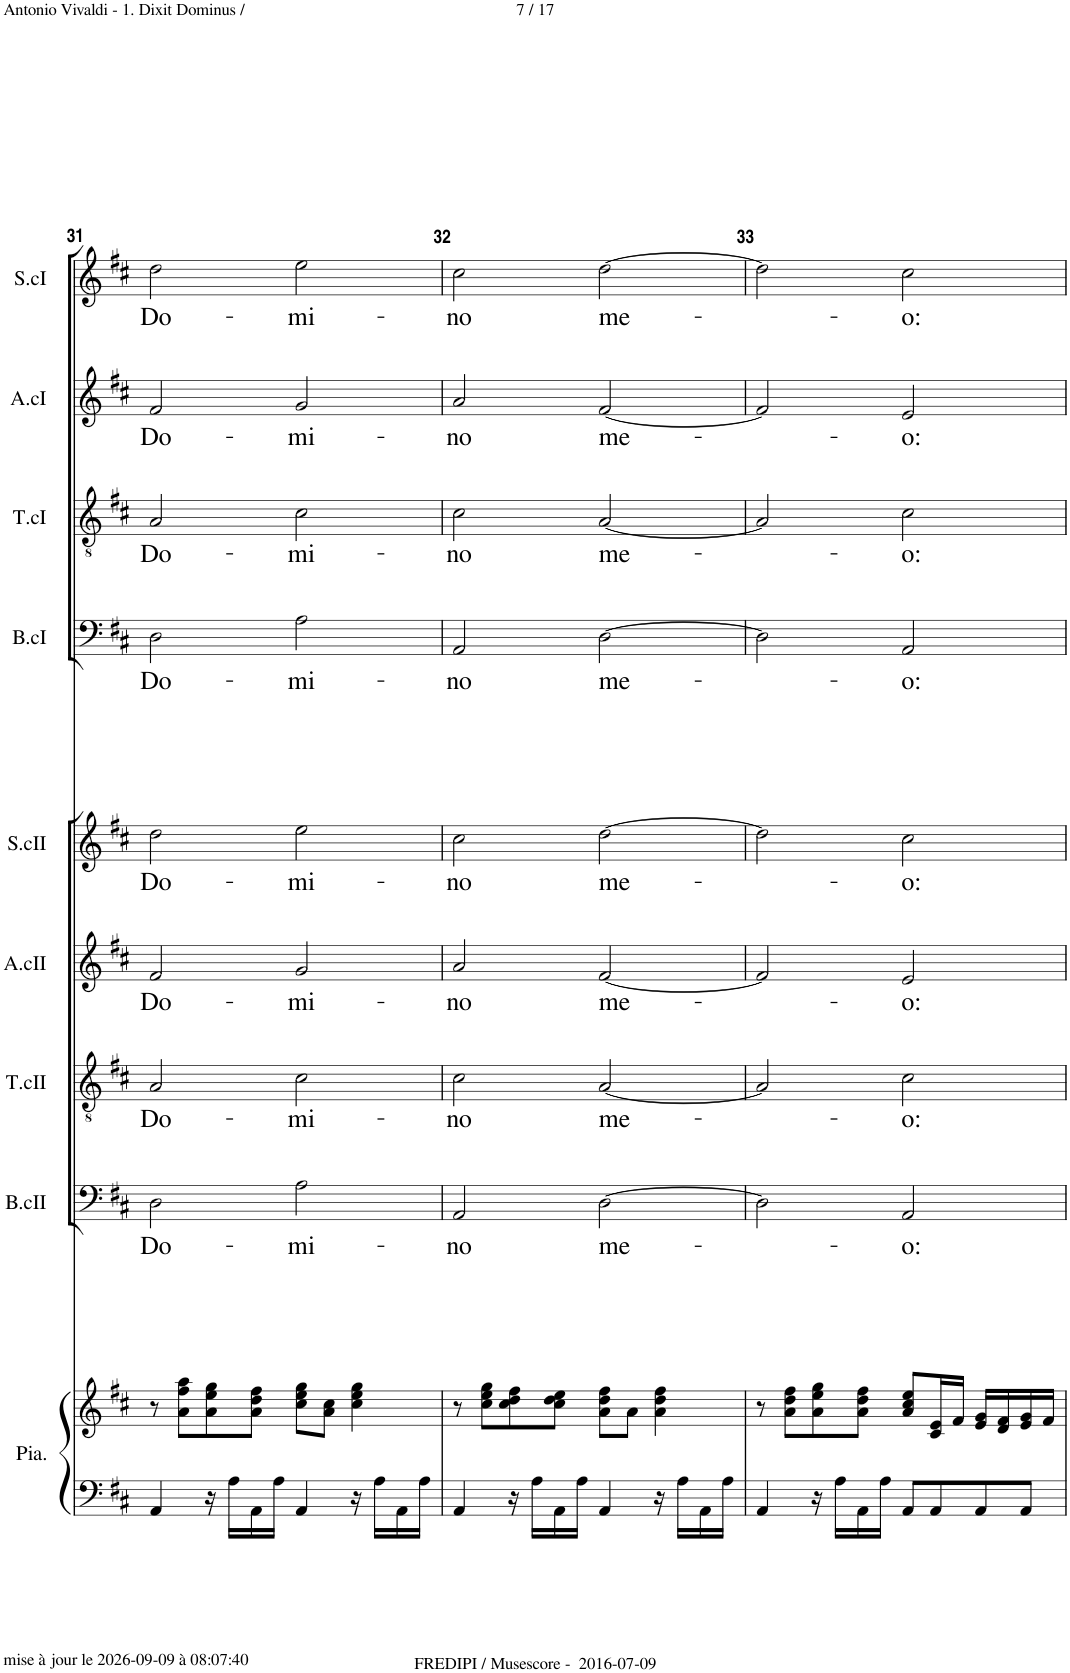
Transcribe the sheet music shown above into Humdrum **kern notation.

**kern	**kern	**kern	**text	**kern	**text	**kern	**text	**kern	**text	**kern	**text	**kern	**text	**kern	**text	**kern	**text
*part9	*part9	*part8	*part8	*part7	*part7	*part6	*part6	*part5	*part5	*part4	*part4	*part3	*part3	*part2	*part2	*part1	*part1
*staff10	*staff9	*staff8	*staff8	*staff7	*staff7	*staff6	*staff6	*staff5	*staff5	*staff4	*staff4	*staff3	*staff3	*staff2	*staff2	*staff1	*staff1
*I"Piano	*	*I"Basse Choeur II	*	*I"Ténor Choeur II	*	*I"Alto Choeur II	*	*I"Soprano Choeur II	*	*I"Basse Choeur I	*	*I"Ténor Choeur I	*	*I"Alto Choeur I	*	*I"Soprano Choeur I	*
*I'Pia.	*	*I'B.cII	*	*I'T.cII	*	*I'A.cII	*	*I'S.cII	*	*I'B.cI	*	*I'T.cI	*	*I'A.cI	*	*I'S.cI	*
!!LO:PB:g=z
*clefF4	*clefG2	*clefF4	*	*clefGv2	*	*clefG2	*	*clefG2	*	*clefF4	*	*clefGv2	*	*clefG2	*	*clefG2	*
*k[f#c#]	*k[f#c#]	*k[f#c#]	*	*k[f#c#]	*	*k[f#c#]	*	*k[f#c#]	*	*k[f#c#]	*	*k[f#c#]	*	*k[f#c#]	*	*k[f#c#]	*
*M4/4	*M4/4	*M4/4	*	*M4/4	*	*M4/4	*	*M4/4	*	*M4/4	*	*M4/4	*	*M4/4	*	*M4/4	*
*met(c)	*met(c)	*met(c)	*	*met(c)	*	*met(c)	*	*met(c)	*	*met(c)	*	*met(c)	*	*met(c)	*	*met(c)	*
=31	=31	=31	=31	=31	=31	=31	=31	=31	=31	=31	=31	=31	=31	=31	=31	=31	=31
!	!	!	!LO:LY:b	!	!LO:LY:b	!	!LO:LY:b	!	!LO:LY:b	!	!LO:LY:b	!	!LO:LY:b	!	!LO:LY:b	!	!LO:LY:b
4AA/	8r	2D\	Do-	2A/	Do-	2f#/	Do-	2dd\	Do-	2D\	Do-	2A/	Do-	2f#/	Do-	2dd\	Do-
.	8a\ 8ff#\ 8aa\L	.	.	.	.	.	.	.	.	.	.	.	.	.	.	.	.
16r	8a\ 8ee\ 8gg\	.	.	.	.	.	.	.	.	.	.	.	.	.	.	.	.
16A\LL	.	.	.	.	.	.	.	.	.	.	.	.	.	.	.	.	.
16AA\	8a\ 8dd\ 8ff#\J	.	.	.	.	.	.	.	.	.	.	.	.	.	.	.	.
16A\JJ	.	.	.	.	.	.	.	.	.	.	.	.	.	.	.	.	.
!	!	!	!LO:LY:b	!	!LO:LY:b	!	!LO:LY:b	!	!LO:LY:b	!	!LO:LY:b	!	!LO:LY:b	!	!LO:LY:b	!	!LO:LY:b
4AA/	8cc#\ 8ee\ 8gg\L	2A\	-mi-	2c#\	-mi-	2g/	-mi-	2ee\	-mi-	2A\	-mi-	2c#\	-mi-	2g/	-mi-	2ee\	-mi-
.	8a\ 8cc#\J	.	.	.	.	.	.	.	.	.	.	.	.	.	.	.	.
16r	4cc#\ 4ee\ 4gg\	.	.	.	.	.	.	.	.	.	.	.	.	.	.	.	.
16A\LL	.	.	.	.	.	.	.	.	.	.	.	.	.	.	.	.	.
16AA\	.	.	.	.	.	.	.	.	.	.	.	.	.	.	.	.	.
16A\JJ	.	.	.	.	.	.	.	.	.	.	.	.	.	.	.	.	.
=32	=32	=32	=32	=32	=32	=32	=32	=32	=32	=32	=32	=32	=32	=32	=32	=32	=32
!	!	!	!LO:LY:b	!	!LO:LY:b	!	!LO:LY:b	!	!LO:LY:b	!	!LO:LY:b	!	!LO:LY:b	!	!LO:LY:b	!	!LO:LY:b
4AA/	8r	2AA/	-no	2c#\	-no	2a/	-no	2cc#\	-no	2AA/	-no	2c#\	-no	2a/	-no	2cc#\	-no
.	8cc#\ 8ee\ 8gg\L	.	.	.	.	.	.	.	.	.	.	.	.	.	.	.	.
16r	8cc#\ 8dd\ 8ff#\	.	.	.	.	.	.	.	.	.	.	.	.	.	.	.	.
16A\LL	.	.	.	.	.	.	.	.	.	.	.	.	.	.	.	.	.
16AA\	8cc#\ 8dd\ 8ee\J	.	.	.	.	.	.	.	.	.	.	.	.	.	.	.	.
16A\JJ	.	.	.	.	.	.	.	.	.	.	.	.	.	.	.	.	.
!	!	!	!LO:LY:b	!	!LO:LY:b	!	!LO:LY:b	!	!LO:LY:b	!	!LO:LY:b	!	!LO:LY:b	!	!LO:LY:b	!	!LO:LY:b
4AA/	8a\ 8dd\ 8ff#\L	[2D\	me-	[2A/	me-	[2f#/	me-	[2dd\	me-	[2D\	me-	[2A/	me-	[2f#/	me-	[2dd\	me-
.	8a\J	.	.	.	.	.	.	.	.	.	.	.	.	.	.	.	.
16r	4a\ 4dd\ 4ff#\	.	.	.	.	.	.	.	.	.	.	.	.	.	.	.	.
16A\LL	.	.	.	.	.	.	.	.	.	.	.	.	.	.	.	.	.
16AA\	.	.	.	.	.	.	.	.	.	.	.	.	.	.	.	.	.
16A\JJ	.	.	.	.	.	.	.	.	.	.	.	.	.	.	.	.	.
=33	=33	=33	=33	=33	=33	=33	=33	=33	=33	=33	=33	=33	=33	=33	=33	=33	=33
4AA/	8r	2D\]	.	2A/]	.	2f#/]	.	2dd\]	.	2D\]	.	2A/]	.	2f#/]	.	2dd\]	.
.	8a\ 8dd\ 8ff#\L	.	.	.	.	.	.	.	.	.	.	.	.	.	.	.	.
16r	8a\ 8ee\ 8gg\	.	.	.	.	.	.	.	.	.	.	.	.	.	.	.	.
16A\LL	.	.	.	.	.	.	.	.	.	.	.	.	.	.	.	.	.
16AA\	8a\ 8dd\ 8ff#\J	.	.	.	.	.	.	.	.	.	.	.	.	.	.	.	.
16A\JJ	.	.	.	.	.	.	.	.	.	.	.	.	.	.	.	.	.
!	!	!	!LO:LY:b	!	!LO:LY:b	!	!LO:LY:b	!	!LO:LY:b	!	!LO:LY:b	!	!LO:LY:b	!	!LO:LY:b	!	!LO:LY:b
8AA/L	8a/ 8cc#/ 8ee/L	2AA/	-o:	2c#\	-o:	2e/	-o:	2cc#\	-o:	2AA/	-o:	2c#\	-o:	2e/	-o:	2cc#\	-o:
8AA/	16c#/ 16e/L	.	.	.	.	.	.	.	.	.	.	.	.	.	.	.	.
.	16f#/JJ	.	.	.	.	.	.	.	.	.	.	.	.	.	.	.	.
8AA/	16e/ 16g/LL	.	.	.	.	.	.	.	.	.	.	.	.	.	.	.	.
.	16d/ 16f#/	.	.	.	.	.	.	.	.	.	.	.	.	.	.	.	.
8AA/J	16e/ 16g/	.	.	.	.	.	.	.	.	.	.	.	.	.	.	.	.
.	16f#/JJ	.	.	.	.	.	.	.	.	.	.	.	.	.	.	.	.
=	=	=	=	=	=	=	=	=	=	=	=	=	=	=	=	=	=
*-	*-	*-	*-	*-	*-	*-	*-	*-	*-	*-	*-	*-	*-	*-	*-	*-	*-
